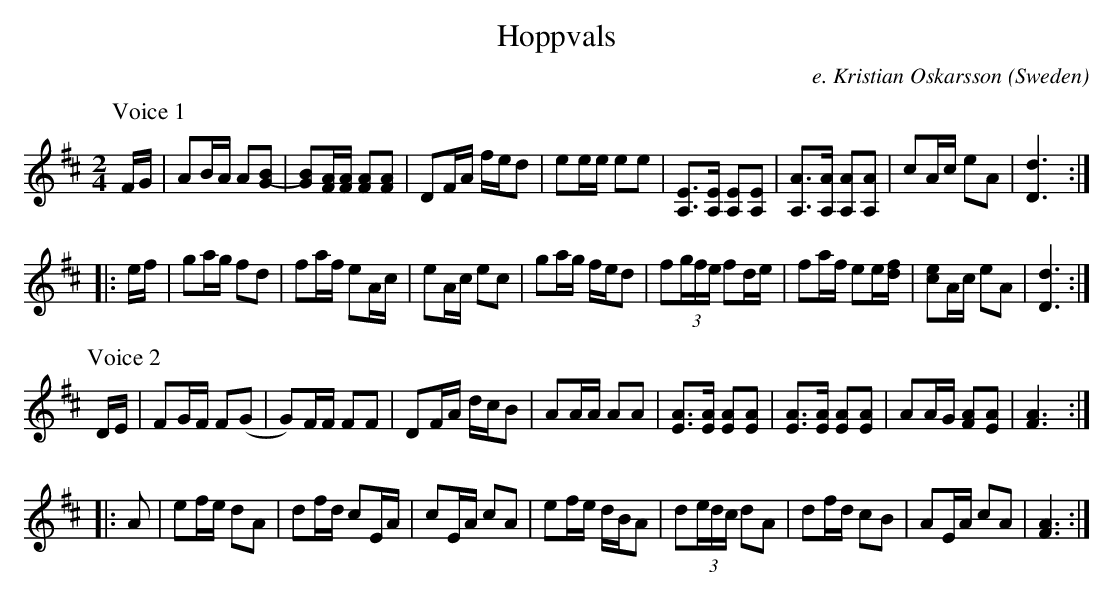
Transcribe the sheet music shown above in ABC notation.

X:1
T:Hoppvals
C:e. Kristian Oskarsson
O:Sweden
M:2/4
L:1/16
K:D
P:Voice 1
FG |\
A2BA A2[G2(B2] | [B2)G2][FA][FA] [F2A2][F2A2] | \
D2FA fed2 | e2ee e2e2 |\
[A,3E3][A,E] [A,2E2][A,2E2] | [A,3A3][A,A] [A,2A2][A,2A2] | \
c2Ac e2A2 | [D6d6] :|
|: ef |\
g2ag f2d2 | f2af e2Ac | e2Ac e2c2 | g2ag fed2 |\
f2(3gfe f2de | f2af e2e[fd] | [c2e2]Ac e2A2 | [D6d6] :|
P:Voice 2
DE|\
F2GF F2(G2 | G2)FF F2F2 | D2FA dcB2 | A2AA A2A2 |\
[A3E3][AE] [A2E2][A2E2] | [A3E3][AE] [A2E2][A2E2] |\
A2AG [F2A2][A2E2] | [A6F6] :|
|: A2|\
e2fe d2A2 | d2fd c2EA | c2EA c2A2 | e2fe dBA2 |\
d2(3edc d2A2 | d2fd c2B2 | A2EA c2A2 | [F6A6] :|
